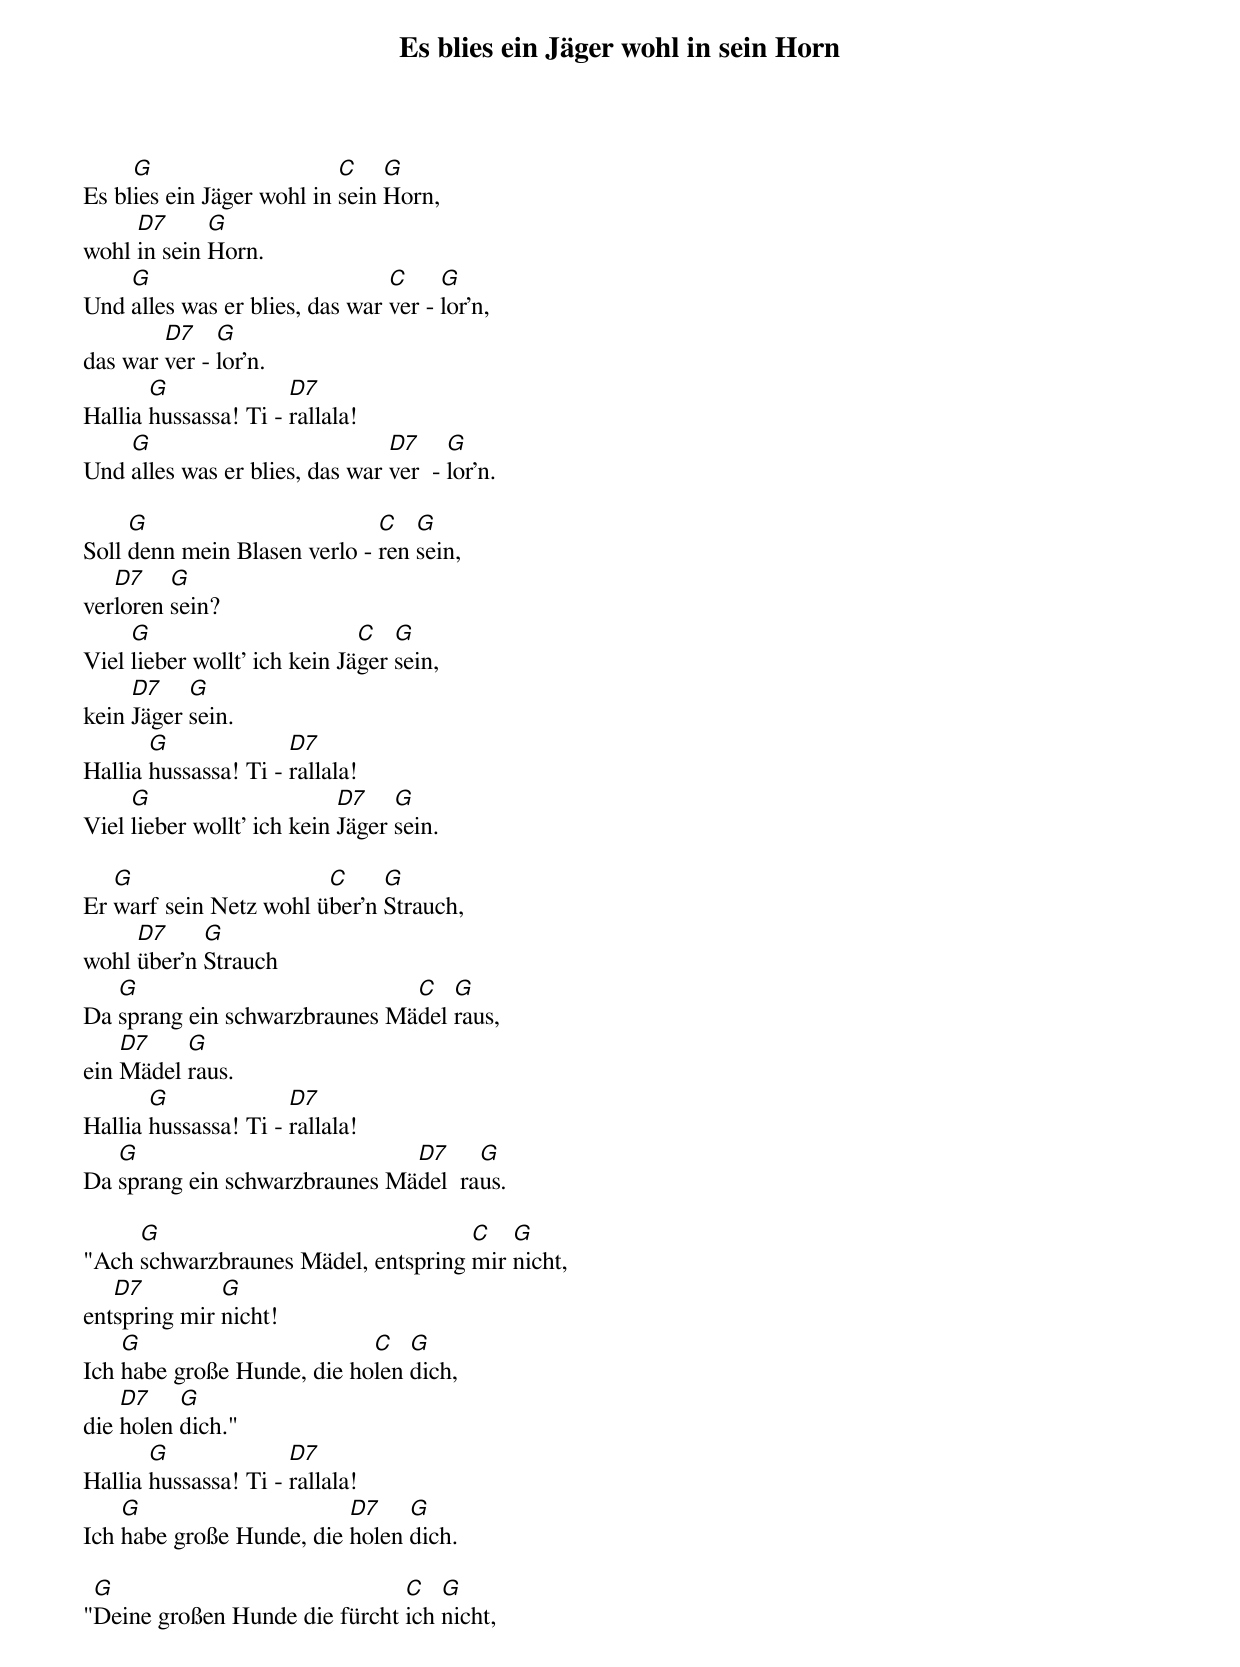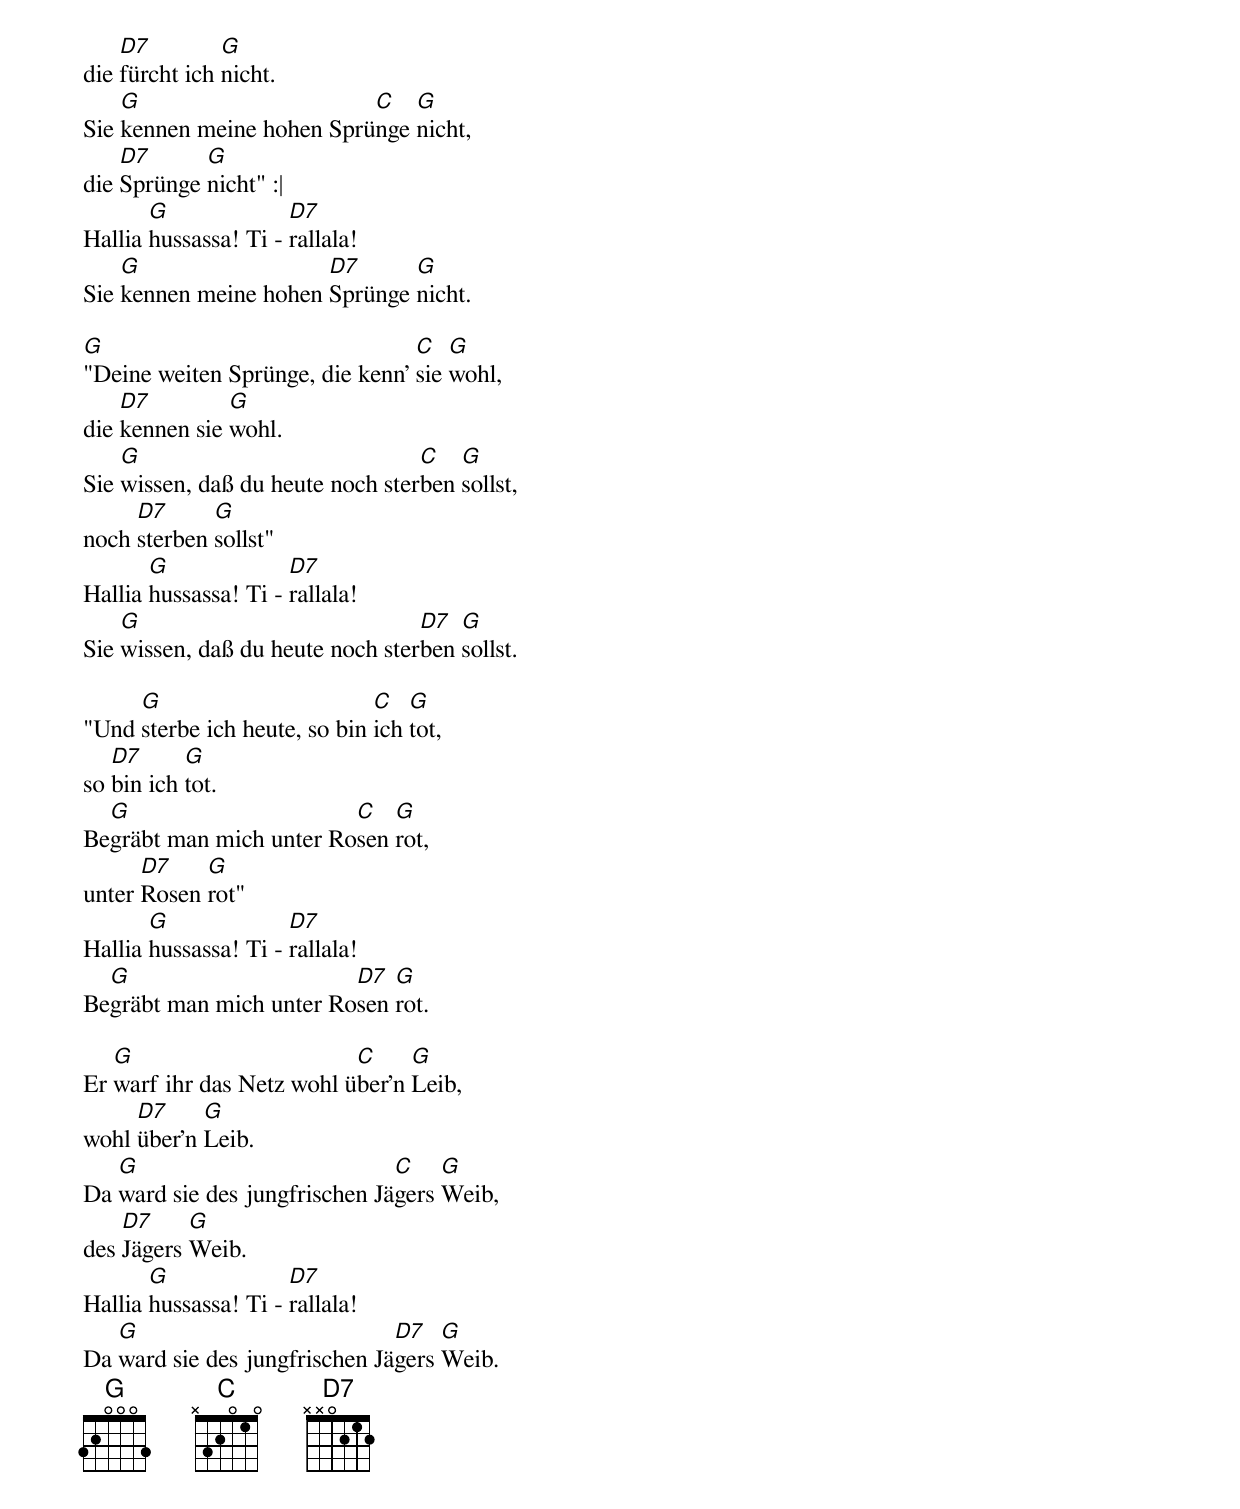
Es blies ein Jäger wohl in sein Horn

     G                     C    G
Es blies ein Jäger wohl in sein Horn,
     D7      G
wohl in sein Horn.
    G                           C     G
Und alles was er blies, das war ver - lor'n,
        D7    G
das war ver - lor'n.
       G              D7
Hallia hussassa! Ti - rallala!
    G                           D7     G
Und alles was er blies, das war ver  - lor'n.

     G                        C   G
Soll denn mein Blasen verlo - ren sein,
   D7    G
verloren sein?
     G                        C   G
Viel lieber wollt' ich kein Jäger sein,
     D7    G
kein Jäger sein.
       G              D7
Hallia hussassa! Ti - rallala!
     G                      D7    G
Viel lieber wollt' ich kein Jäger sein.

   G                    C     G
Er warf sein Netz wohl über'n Strauch,
     D7     G
wohl über'n Strauch
   G                           C   G
Da sprang ein schwarzbraunes Mädel raus,
    D7    G
ein Mädel raus.
       G              D7
Hallia hussassa! Ti - rallala!
   G                           D7     G
Da sprang ein schwarzbraunes Mädel  raus.

     G                               C   G
"Ach schwarzbraunes Mädel, entspring mir nicht,
   D7         G
entspring mir nicht!
    G                       C   G
Ich habe große Hunde, die holen dich,
    D7    G
die holen dich."
       G              D7
Hallia hussassa! Ti - rallala!
    G                     D7    G
Ich habe große Hunde, die holen dich.

 G                             C   G
"Deine großen Hunde die fürcht ich nicht,
    D7         G
die fürcht ich nicht.
    G                      C   G
Sie kennen meine hohen Sprünge nicht,
    D7      G
die Sprünge nicht" :|
       G              D7
Hallia hussassa! Ti - rallala!
    G                  D7      G
Sie kennen meine hohen Sprünge nicht.

G                                C   G
"Deine weiten Sprünge, die kenn' sie wohl,
    D7         G
die kennen sie wohl.
    G                             C   G
Sie wissen, daß du heute noch sterben sollst,
     D7      G
noch sterben sollst"
       G              D7
Hallia hussassa! Ti - rallala!
    G                             D7  G
Sie wissen, daß du heute noch sterben sollst.

     G                        C   G
"Und sterbe ich heute, so bin ich tot,
   D7      G
so bin ich tot.
  G                      C   G
Begräbt man mich unter Rosen rot,
      D7    G
unter Rosen rot"
       G              D7
Hallia hussassa! Ti - rallala!
  G                      D7  G
Begräbt man mich unter Rosen rot.

   G                       C     G
Er warf ihr das Netz wohl über'n Leib,
     D7     G
wohl über'n Leib.
   G                           C    G
Da ward sie des jungfrischen Jägers Weib,
    D7     G
des Jägers Weib.
       G              D7
Hallia hussassa! Ti - rallala!
   G                           D7   G
Da ward sie des jungfrischen Jägers Weib.
